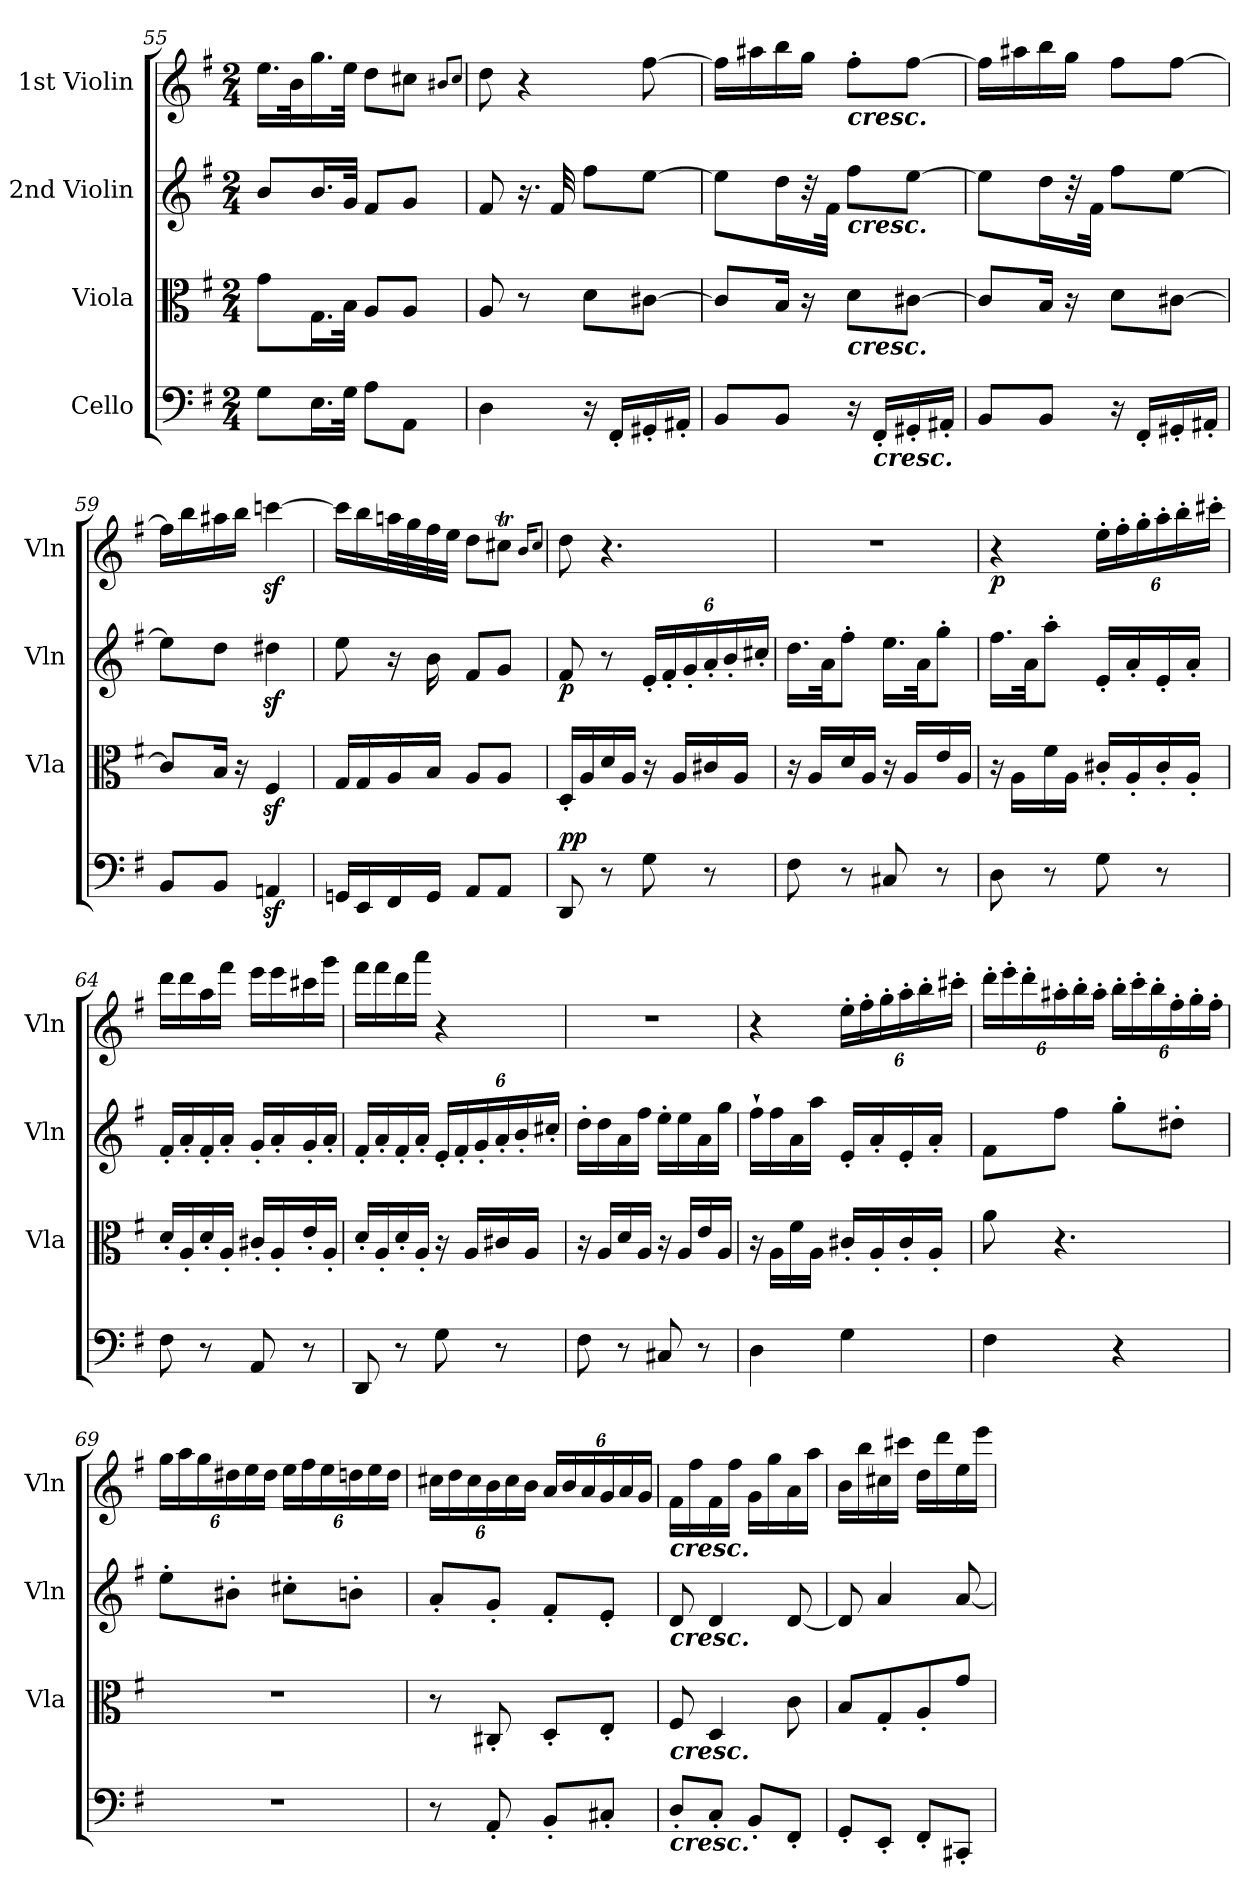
**kern	**dynam	**kern	**kern	**dynam	**kern	**dynam
*part4	*part4	*part3	*part2	*part2	*part1	*part1
*staff4	*staff4	*staff3	*staff2	*staff2	*staff1	*staff1
*I"Cello	*	*I"Viola	*I"2nd Violin	*	*I"1st Violin	*
*	*	*I'Vla	*I'Vln	*	*I'Vln	*
*clefF4	*	*clefC3	*clefG2	*	*clefG2	*
*k[f#]	*	*k[f#]	*k[f#]	*	*k[f#]	*
*G:	*	*G:	*G:	*	*G:	*
*M2/4	*	*M2/4	*M2/4	*	*M2/4	*
=55	=55	=55	=55	=55	=55	=55
8G\L	.	8g\L	8b/L	.	16.ee\LL	.
.	.	.	.	.	32b\K	.
16.E\L	.	16.G\L	16.b/L	.	16.gg\	.
32G\JJk	.	32B\JJk	32g/JJk	.	32ee\JJk	.
8A\L	.	8A/L	8f#/L	.	8dd\L	.
8AA\J	.	8A/J	8g/J	.	8cc#X\J	.
.	.	.	.	.	8qb#X/L	.
.	.	.	.	.	8qcc#/J	.
=56	=56	=56	=56	=56	=56	=56
4D\	.	8A/	8f#/	.	8dd\	.
.	.	8r	16.r	.	4r	.
.	.	.	32f#/	.	.	.
16r	.	8d\L	8ff#\L	.	.	.
16FF#'/LL	.	.	.	.	.	.
16GG#X'/	.	[8c#X\J	[8ee\J	.	[8ff#\	.
16AA#X'/JJ	.	.	.	.	.	.
=57	=57	=57	=57	=57	=57	=57
8BB/L	.	8c#/L]	8ee\L]	.	16ff#\LL]	.
.	.	.	.	.	16aa#X\	.
8BB/J	.	16B/Jk	16dd\L	.	16bb\	.
.	.	16r	32r	.	16gg\JJ	.
.	.	.	32f#\JJk	.	.	.
!	!	!	!	!	!LO:TX:b:Bi:t=cresc.	!
!	!	!	!LO:TX:b:Bi:t=cresc.	!	!	!
!	!	!LO:TX:b:Bi:t=cresc.	!	!	!	!
16r	.	8d\L	8ff#\L	.	8ff#'\L	.
!LO:TX:b:Bi:t=cresc.	!	!	!	!	!	!
16FF#'/LL	.	.	.	.	.	.
16GG#X'/	.	[8c#X\J	[8ee\J	.	[8ff#\J	.
16AA#X'/JJ	.	.	.	.	.	.
=58	=58	=58	=58	=58	=58	=58
8BB/L	.	8c#/L]	8ee\L]	.	16ff#\LL]	.
.	.	.	.	.	16aa#X\	.
8BB/J	.	16B/Jk	16dd\L	.	16bb\	.
.	.	16r	32r	.	16gg\JJ	.
.	.	.	32f#\JJk	.	.	.
16r	.	8d\L	8ff#\L	.	8ff#\L	.
16FF#'/LL	.	.	.	.	.	.
16GG#X'/	.	[8c#X\J	[8ee\J	.	[8ff#\J	.
16AA#X'/JJ	.	.	.	.	.	.
=59	=59	=59	=59	=59	=59	=59
8BB/L	.	8c#/L]	8ee\L]	.	16ff#\LL]	.
.	.	.	.	.	16bb\	.
8BB/J	.	16B/Jk	8dd\J	.	16aa#X\	.
.	.	16r	.	.	16bb\JJ	.
4AAnz</	.	4F#z</	4dd#Xz<\	.	[4cccnz<\	.
=60	=60	=60	=60	=60	=60	=60
16GGn/LL	.	16G/LL	8ee\	.	16ccc\LL]	.
16EE/	.	16G/	.	.	16bb\	.
16FF#/	.	16A/	16r	.	32aan\L	.
.	.	.	.	.	32gg\	.
16GG/JJ	.	16B/JJ	16b\	.	32ff#\	.
.	.	.	.	.	32ee\JJJ	.
8AA/L	.	8A/L	8f#/L	.	8dd\L	.
8AA/J	.	8A/J	8g/J	.	8cc#Xt\J	.
.	.	.	.	.	16qb/KL	.
.	.	.	.	.	8qcc#/J	.
=61	=61	=61	=61	=61	=61	=61
!	!LO:DY:a	!	!	!	!	!
!	!LO:DY:n=1:b	!	!	!LO:DY:b	!	!
8DD/	p p	16D'/LL	8f#/	p	8dd\	.
.	.	16A/	.	.	.	.
8r	.	16d/	8r	.	4.r	.
.	.	16A/JJ	.	.	.	.
*	*	*	*Xbrackettup	*	*	*
8G\	.	16r	24e'/LL	.	.	.
.	.	.	24f#'/	.	.	.
.	.	16A/LL	.	.	.	.
.	.	.	24g'/	.	.	.
8r	.	16c#X/	24a'/	.	.	.
.	.	.	24b'/	.	.	.
.	.	16A/JJ	.	.	.	.
.	.	.	24cc#X'/JJ	.	.	.
=62	=62	=62	=62	=62	=62	=62
8F#\	.	16r	16.dd\LL	.	2r	.
.	.	16A/LL	.	.	.	.
.	.	.	32a\JK	.	.	.
8r	.	16d/	8ff#'\J	.	.	.
.	.	16A/JJ	.	.	.	.
8C#X/	.	16r	16.ee\LL	.	.	.
.	.	16A/LL	.	.	.	.
.	.	.	32a\JK	.	.	.
8r	.	16e/	8gg'\J	.	.	.
.	.	16A/JJ	.	.	.	.
=63	=63	=63	=63	=63	=63	=63
!	!	!	!	!	!	!LO:DY:b
8D\	.	16r	16.ff#\LL	.	4r	p
.	.	16A\LL	.	.	.	.
.	.	.	32a\JK	.	.	.
8r	.	16f#\	8aa'\J	.	.	.
.	.	16A\JJ	.	.	.	.
*	*	*	*	*	*Xbrackettup	*
8G\	.	16c#X'/LL	16e'/LL	.	24ee'\LL	.
.	.	.	.	.	24ff#'\	.
.	.	16A'/	16a'/	.	.	.
.	.	.	.	.	24gg'\	.
8r	.	16c#'/	16e'/	.	24aa'\	.
.	.	.	.	.	24bb'\	.
.	.	16A'/JJ	16a'/JJ	.	.	.
.	.	.	.	.	24ccc#X'\JJ	.
=64	=64	=64	=64	=64	=64	=64
8F#\	.	16d'/LL	16f#'/LL	.	16ddd\LL	.
.	.	16A'/	16a'/	.	16ddd\	.
8r	.	16d'/	16f#'/	.	16aa\	.
.	.	16A'/JJ	16a'/JJ	.	16fff#\JJ	.
8AA/	.	16c#X'/LL	16g'/LL	.	16eee\LL	.
.	.	16A'/	16a'/	.	16eee\	.
8r	.	16e'/	16g'/	.	16ccc#X\	.
.	.	16A'/JJ	16a'/JJ	.	16ggg\JJ	.
=65	=65	=65	=65	=65	=65	=65
8DD/	.	16d'/LL	16f#'/LL	.	16fff#\LL	.
.	.	16A'/	16a'/	.	16fff#\	.
8r	.	16d'/	16f#'/	.	16ddd\	.
.	.	16A'/JJ	16a'/JJ	.	16aaa\JJ	.
8G\	.	16r	24e'/LL	.	4r	.
.	.	.	24f#'/	.	.	.
.	.	16A/LL	.	.	.	.
.	.	.	24g'/	.	.	.
8r	.	16c#X/	24a'/	.	.	.
.	.	.	24b'/	.	.	.
.	.	16A/JJ	.	.	.	.
.	.	.	24cc#X'/JJ	.	.	.
=66	=66	=66	=66	=66	=66	=66
8F#\	.	16r	16dd'\LL	.	2r	.
.	.	16A/LL	16dd\	.	.	.
8r	.	16d/	16a\	.	.	.
.	.	16A/JJ	16ff#\JJ	.	.	.
8C#X/	.	16r	16ee'\LL	.	.	.
.	.	16A/LL	16ee\	.	.	.
8r	.	16e/	16a\	.	.	.
.	.	16A/JJ	16gg\JJ	.	.	.
=67	=67	=67	=67	=67	=67	=67
4D\	.	16r	16ff#''\LL	.	4r	.
.	.	16A\LL	16ff#\	.	.	.
.	.	16f#\	16a\	.	.	.
.	.	16A\JJ	16aa\JJ	.	.	.
4G\	.	16c#X'/LL	16e'/LL	.	24ee'\LL	.
.	.	.	.	.	24ff#'\	.
.	.	16A'/	16a'/	.	.	.
.	.	.	.	.	24gg'\	.
.	.	16c#'/	16e'/	.	24aa'\	.
.	.	.	.	.	24bb'\	.
.	.	16A'/JJ	16a'/JJ	.	.	.
.	.	.	.	.	24ccc#X'\JJ	.
=68	=68	=68	=68	=68	=68	=68
4F#\	.	8a\	8f#\L	.	24ddd'\LL	.
.	.	.	.	.	24eee'\	.
.	.	.	.	.	24ddd'\	.
.	.	4.r	8ff#\J	.	24aa#X'\	.
.	.	.	.	.	24bb'\	.
.	.	.	.	.	24aa#'\JJ	.
4r	.	.	8gg'\L	.	24bb'\LL	.
.	.	.	.	.	24ccc'\	.
.	.	.	.	.	24bb'\	.
.	.	.	8dd#X'\J	.	24ff#'\	.
.	.	.	.	.	24gg'\	.
.	.	.	.	.	24ff#'\JJ	.
=69	=69	=69	=69	=69	=69	=69
2r	.	2r	8ee'\L	.	24gg\LL	.
.	.	.	.	.	24aa\	.
.	.	.	.	.	24gg\	.
.	.	.	8b#X'\J	.	24dd#X\	.
.	.	.	.	.	24ee\	.
.	.	.	.	.	24dd#\JJ	.
.	.	.	8cc#X'\L	.	24ee\LL	.
.	.	.	.	.	24ff#\	.
.	.	.	.	.	24ee\	.
.	.	.	8bn'\J	.	24ddn\	.
.	.	.	.	.	24ee\	.
.	.	.	.	.	24dd\JJ	.
=70	=70	=70	=70	=70	=70	=70
8r	.	8r	8a'/L	.	24cc#X\LL	.
.	.	.	.	.	24dd\	.
.	.	.	.	.	24cc#\	.
8AA'/	.	8C#X'/	8g'/J	.	24b\	.
.	.	.	.	.	24cc#\	.
.	.	.	.	.	24b\JJ	.
8BB'/L	.	8D'/L	8f#'/L	.	24a/LL	.
.	.	.	.	.	24b/	.
.	.	.	.	.	24a/	.
8C#X'/J	.	8E'/J	8e'/J	.	24g/	.
.	.	.	.	.	24a/	.
.	.	.	.	.	24g/JJ	.
=71	=71	=71	=71	=71	=71	=71
!	!	!	!	!	!LO:TX:b:Bi:t=cresc.	!
!	!	!	!LO:TX:b:Bi:t=cresc.	!	!	!
!	!	!LO:TX:b:Bi:t=cresc.	!	!	!	!
!LO:TX:b:Bi:t=cresc.	!	!	!	!	!	!
8D'/L	.	8F#/	8d/	.	16f#\LL	.
.	.	.	.	.	16ff#\	.
8C'/J	.	4D/	4d/	.	16f#\	.
.	.	.	.	.	16ff#\JJ	.
8BB'/L	.	.	.	.	16g\LL	.
.	.	.	.	.	16gg\	.
8FF#'/J	.	8c\	[8d/	.	16a\	.
.	.	.	.	.	16aa\JJ	.
=72	=72	=72	=72	=72	=72	=72
8GG'/L	.	8B/L	8d/]	.	16b\LL	.
.	.	.	.	.	16bb\	.
8EE'/J	.	8G'/	4a/	.	16cc#X\	.
.	.	.	.	.	16ccc#X\JJ	.
8FF#'/L	.	8A'/	.	.	16dd\LL	.
.	.	.	.	.	16ddd\	.
8CC#X'/J	.	8g/J	[8a/	.	16ee\	.
.	.	.	.	.	16eee\JJ	.
=	=	=	=	=	=	=
*-	*-	*-	*-	*-	*-	*-
